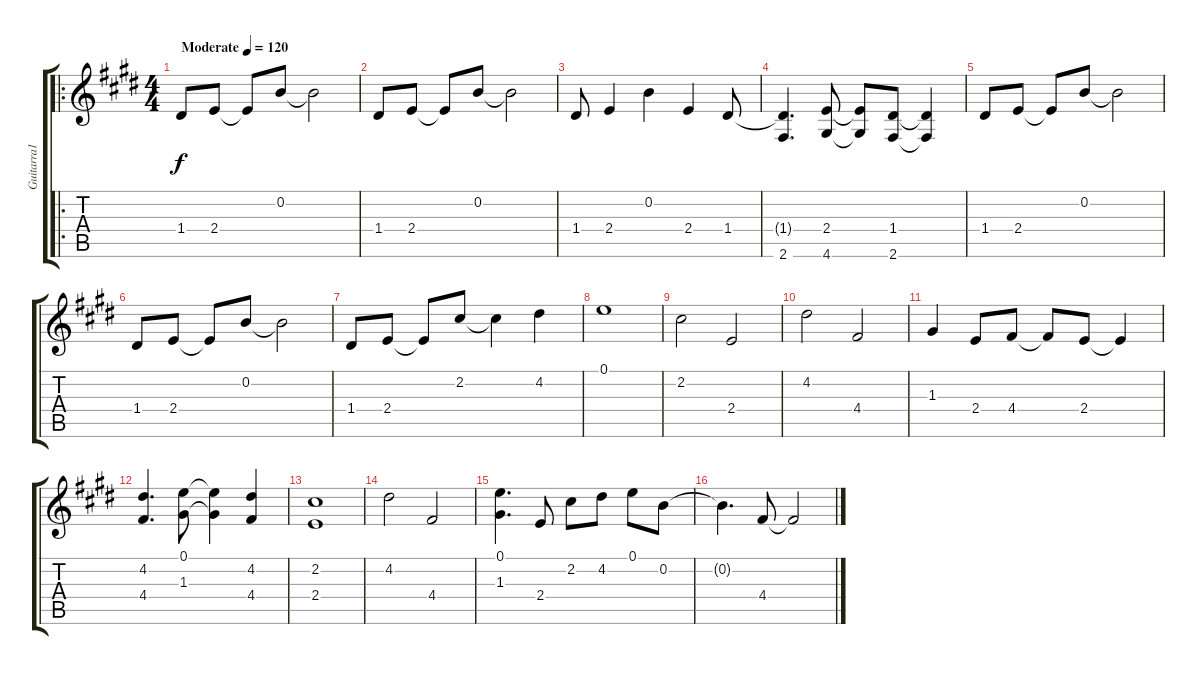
\track ("Guitarra1" "Guitarra1") {instrument electricguitarjazz}
\staff {score tabs}
\tuning (E4 B3 G3 D3 A2 E2) {hide}
\ro
\ts (4 4)
\tempo (120 "Moderate")
\clef g2
\ks e
1.4.8{dy f instrument electricguitarjazz} 2.4.8 2.4{t}.8 0.2.8 0.2{t}.2 |
1.4.8 2.4.8 2.4{t}.8 0.2.8 0.2{t}.2 |
1.4.8 2.4.4 0.2.4 2.4.4 1.4.8 |
(1.4{t} 2.6).4{d} (2.4 4.6).8 (2.4{t} 4.6{t}).8 (1.4 2.6).8 (1.4{t} 2.6{t}).4 |
1.4.8 2.4.8 2.4{t}.8 0.2.8 0.2{t}.2 |
1.4.8 2.4.8 2.4{t}.8 0.2.8 0.2{t}.2 |
1.4.8 2.4.8 2.4{t}.8 2.2.8 2.2{t}.4 4.2.4 |
0.1.1 |
2.2.2 2.4.2 |
4.2.2 4.4.2 |
1.3.4 2.4.8 4.4.8 4.4{t}.8 2.4.8 2.4{t}.4 |
(4.2 4.4).4{d} (0.1 1.3).8 (0.1{t} 1.3{t}).4 (4.2 4.4).4 |
(2.2 2.4).1 |
4.2.2 4.4.2 |
(0.1 1.3).4{d} 2.4.8 2.2.8 4.2.8 0.1.8 0.2.8 |
0.2{t}.4{d} 4.4.8 4.4{t}.2
